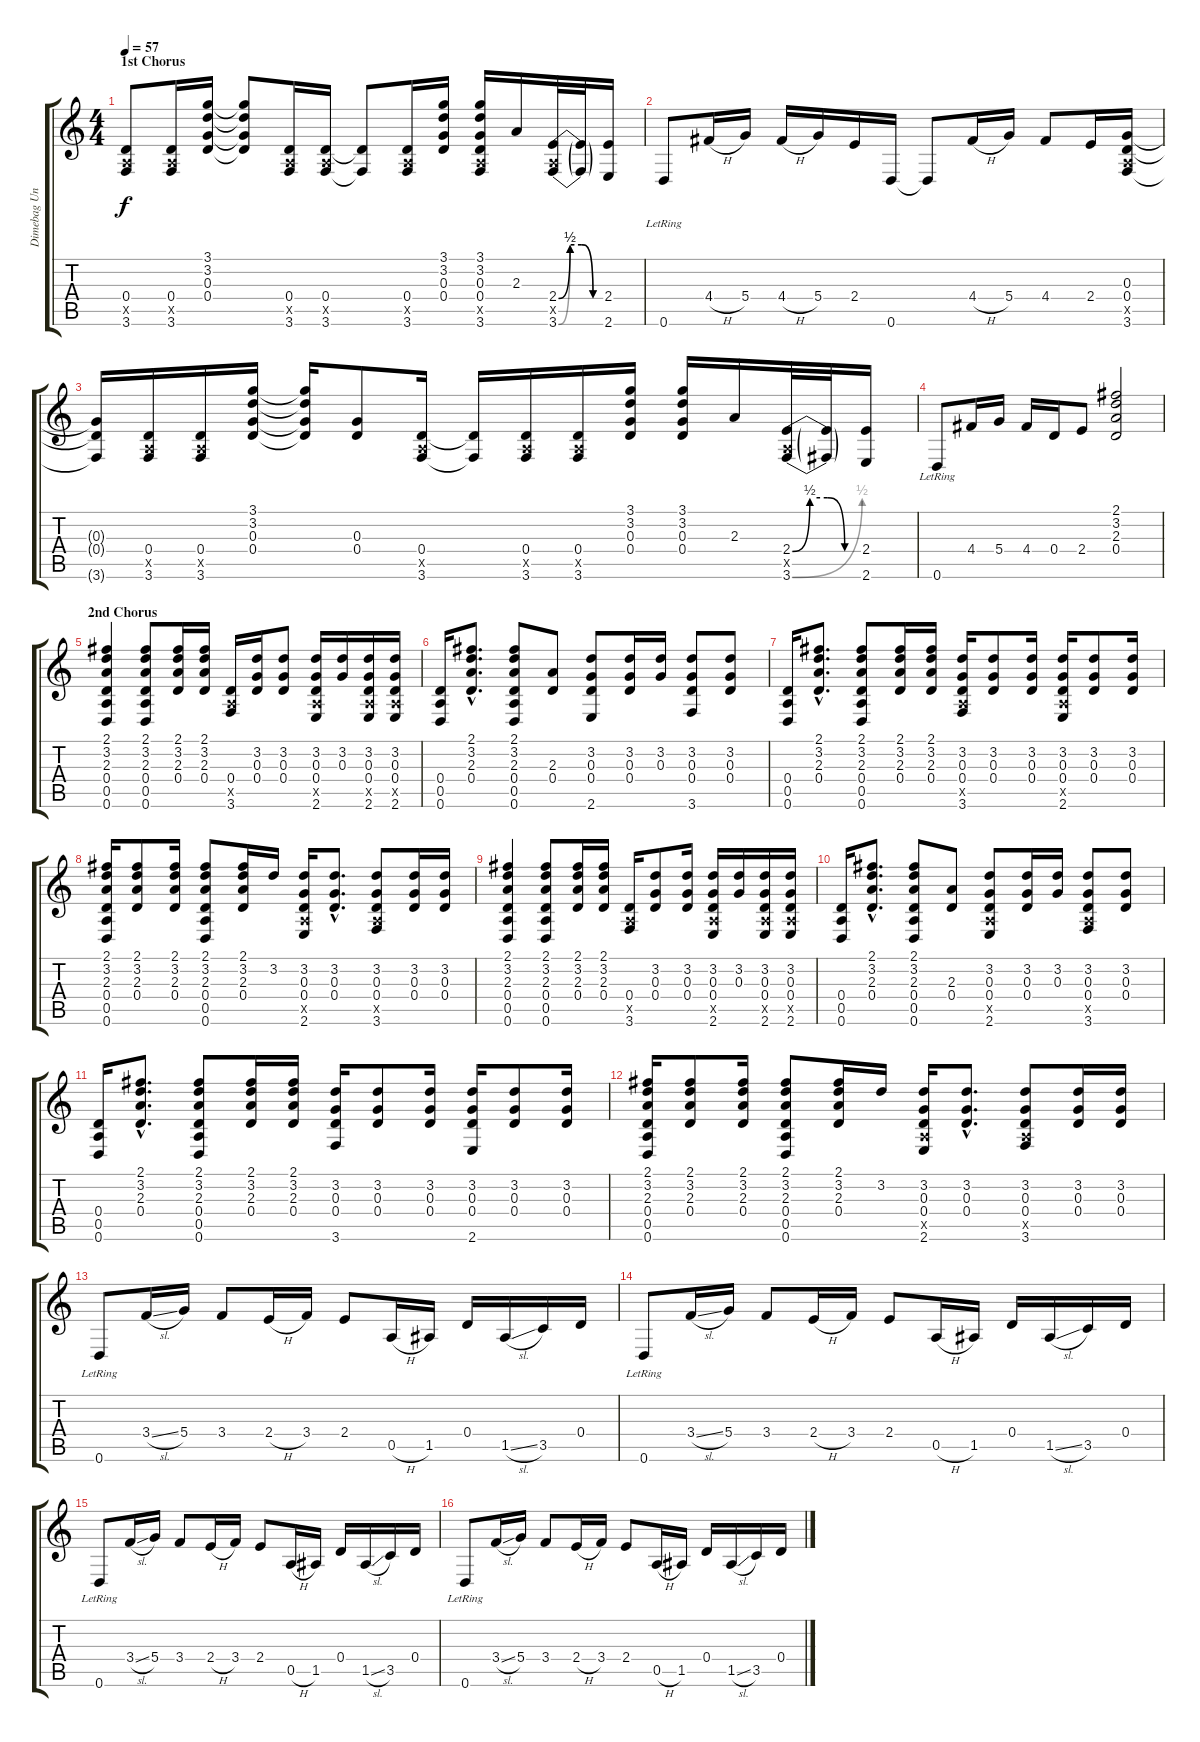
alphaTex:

\track ("Dimebag Underlay 12-String" "Dimebag Un") {instrument acousticguitarnylon}
\staff {score tabs}
\tuning (E4 B3 G3 D3 A2 D2) {hide}
\ts (4 4)
\section ("" "1st Chorus")
\tempo 57
\clef g2
\ks c
(0.4 0.5{x} 3.6).8{dy f} (0.4 0.5{x} 3.6).16 (3.1 3.2 0.3 0.4).16 (3.1{t} 3.2{t} 0.3{t} 0.4{t}).8 (0.4 0.5{x} 3.6).16 (0.4 0.5{x} 3.6).16 (0.4{t} 3.6{t}).8 (0.4 0.5{x} 3.6).16 (3.1 3.2 0.3 0.4).16 (3.1 3.2 0.3 0.4 0.5{x} 3.6).16 2.3.16 (2.4{be (custom 0 0 15 2 30 2 45 0 60 0)} 0.5{x} 3.6{be (custom 0 0 15 2 30 2 45 0 60 0)}).32 (2.4{t} 3.6{t}).32 (2.4 2.6).16 |
0.6{lr}.8 4.4{h}.16 5.4.16 4.4{h}.16 5.4.16 2.4.16 0.6.16 0.6{t}.8 4.4{h}.16 5.4.16 4.4.8 2.4.16 (0.3 0.4 0.5{x} 3.6).16 |
(0.3{t} 0.4{t} 3.6{t}).16 (0.4 0.5{x} 3.6).16 (0.4 0.5{x} 3.6).16 (3.1 3.2 0.3 0.4).16 (3.1{t} 3.2{t} 0.3{t} 0.4{t}).16 (0.3 0.4).8 (0.4 0.5{x} 3.6).16 (0.4{t} 3.6{t}).16 (0.4 0.5{x} 3.6).16 (0.4 0.5{x} 3.6).16 (3.1 3.2 0.3 0.4).16 (3.1 3.2 0.3 0.4).16 2.3.16 (2.4{be (custom 0 0 15 2 30 2 45 0 60 0)} 0.5{x} 3.6{be (bend 0 0 60 2)}).32 (2.4{t} 3.6{t}).32 (2.4 2.6).16 |
0.6{lr}.8 4.4.16 5.4.16 4.4.16 0.4.16 2.4.8 (2.1 3.2 2.3 0.4).2 |
\section ("" "2nd Chorus")
(2.1 3.2 2.3 0.4 0.5 0.6).4 (2.1 3.2 2.3 0.4 0.5 0.6).8 (2.1 3.2 2.3 0.4).16 (2.1 3.2 2.3 0.4).16 (0.4 0.5{x} 3.6).16 (3.2 0.3 0.4).16 (3.2 0.3 0.4).8 (3.2 0.3 0.4 0.5{x} 2.6).16 (3.2 0.3).16 (3.2 0.3 0.4 0.5{x} 2.6).16 (3.2 0.3 0.4 0.5{x} 2.6).16 |
(0.4 0.5 0.6).16 (2.1{hac} 3.2{hac} 2.3{hac} 0.4{hac}).8{d} (2.1 3.2 2.3 0.4 0.5 0.6).8 (2.3 0.4).8 (3.2 0.3 0.4 2.6).8 (3.2 0.3 0.4).16 (3.2 0.3).16 (3.2 0.3 0.4 3.6).8 (3.2 0.3 0.4).8 |
(0.4 0.5 0.6).16 (2.1{hac} 3.2{hac} 2.3{hac} 0.4{hac}).8{d} (2.1 3.2 2.3 0.4 0.5 0.6).8 (2.1 3.2 2.3 0.4).16 (2.1 3.2 2.3 0.4).16 (3.2 0.3 0.4 0.5{x} 3.6).16 (3.2 0.3 0.4).8 (3.2 0.3 0.4).16 (3.2 0.3 0.4 0.5{x} 2.6).16 (3.2 0.3 0.4).8 (3.2 0.3 0.4).16 |
(2.1 3.2 2.3 0.4 0.5 0.6).16 (2.1 3.2 2.3 0.4).8 (2.1 3.2 2.3 0.4).16 (2.1 3.2 2.3 0.4 0.5 0.6).8 (2.1 3.2 2.3 0.4).16 3.2.16 (3.2 0.3 0.4 0.5{x} 2.6).16 (3.2{hac} 0.3{hac} 0.4{hac}).8{d} (3.2 0.3 0.4 0.5{x} 3.6).8 (3.2 0.3 0.4).16 (3.2 0.3 0.4).16 |
(2.1 3.2 2.3 0.4 0.5 0.6).4 (2.1 3.2 2.3 0.4 0.5 0.6).8 (2.1 3.2 2.3 0.4).16 (2.1 3.2 2.3 0.4).16 (0.4 0.5{x} 3.6).16 (3.2 0.3 0.4).8 (3.2 0.3 0.4).16 (3.2 0.3 0.4 0.5{x} 2.6).16 (3.2 0.3).16 (3.2 0.3 0.4 0.5{x} 2.6).16 (3.2 0.3 0.4 0.5{x} 2.6).16 |
(0.4 0.5 0.6).16 (2.1{hac} 3.2{hac} 2.3{hac} 0.4{hac}).8{d} (2.1 3.2 2.3 0.4 0.5 0.6).8 (2.3 0.4).8 (3.2 0.3 0.4 0.5{x} 2.6).8 (3.2 0.3 0.4).16 (3.2 0.3).16 (3.2 0.3 0.4 0.5{x} 3.6).8 (3.2 0.3 0.4).8 |
(0.4 0.5 0.6).16 (2.1{hac} 3.2{hac} 2.3{hac} 0.4{hac}).8{d} (2.1 3.2 2.3 0.4 0.5 0.6).8 (2.1 3.2 2.3 0.4).16 (2.1 3.2 2.3 0.4).16 (3.2 0.3 0.4 3.6).16 (3.2 0.3 0.4).8 (3.2 0.3 0.4).16 (3.2 0.3 0.4 2.6).16 (3.2 0.3 0.4).8 (3.2 0.3 0.4).16 |
(2.1 3.2 2.3 0.4 0.5 0.6).16 (2.1 3.2 2.3 0.4).8 (2.1 3.2 2.3 0.4).16 (2.1 3.2 2.3 0.4 0.5 0.6).8 (2.1 3.2 2.3 0.4).16 3.2.16 (3.2 0.3 0.4 0.5{x} 2.6).16 (3.2{hac} 0.3{hac} 0.4{hac}).8{d} (3.2 0.3 0.4 0.5{x} 3.6).8 (3.2 0.3 0.4).16 (3.2 0.3 0.4).16 |
0.6{lr}.8 3.4{sl}.16 5.4.16 3.4.8 2.4{h}.16 3.4.16 2.4.8 0.5{h}.16 1.5.16 0.4.16 1.5{sl}.16 3.5.16 0.4.16 |
0.6{lr}.8 3.4{sl}.16 5.4.16 3.4.8 2.4{h}.16 3.4.16 2.4.8 0.5{h}.16 1.5.16 0.4.16 1.5{sl}.16 3.5.16 0.4.16 |
0.6{lr}.8 3.4{sl}.16 5.4.16 3.4.8 2.4{h}.16 3.4.16 2.4.8 0.5{h}.16 1.5.16 0.4.16 1.5{sl}.16 3.5.16 0.4.16 |
0.6{lr}.8 3.4{sl}.16 5.4.16 3.4.8 2.4{h}.16 3.4.16 2.4.8 0.5{h}.16 1.5.16 0.4.16 1.5{sl}.16 3.5.16 0.4.16
